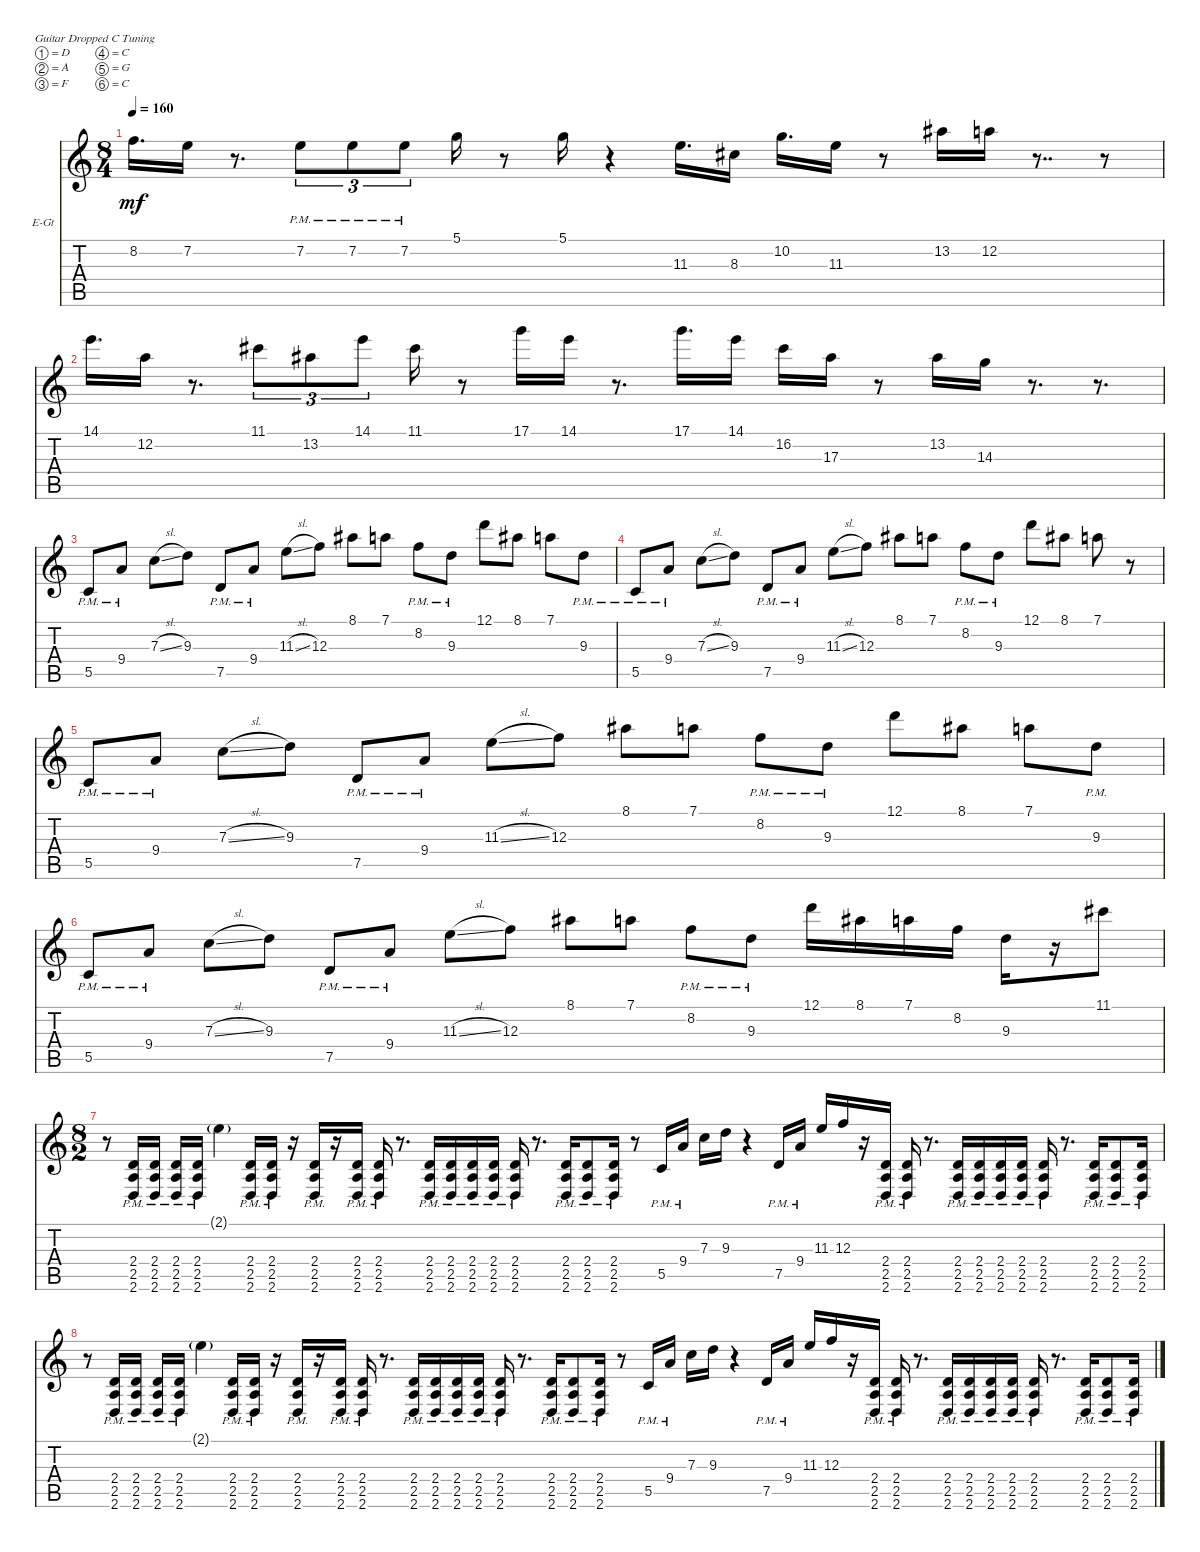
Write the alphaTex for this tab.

\defaultSystemsLayout 4
\bracketExtendMode nobrackets
\firstSystemTrackNameOrientation horizontal
\otherSystemsTrackNameOrientation horizontal
\track ("Gajic" "E-Gt") {instrument distortionguitar}
\staff {score tabs}
\tuning (D4 A3 F3 C3 G2 C2)
\ts (8 4)
\tempo 160
\clef g2
\ks c
8.2.16{d dy mf} 7.2.16 r.8{d} 7.2{pm}.8{tu (3 2)} 7.2{pm}.8{tu (3 2)} 7.2{pm}.8{tu (3 2)} 5.1.16 r.8 5.1.16 r.4 11.3.16{d} 8.3.16 10.2.16{d} 11.3.16 r.8 13.2.16 12.2.16 r.8{dd} r.8 |
14.1.16{d} 12.2.16 r.8{d} 11.1.8{tu (3 2)} 13.2.8{tu (3 2)} 14.1.8{tu (3 2)} 11.1.16 r.8 17.1.16 14.1.16 r.8{d} 17.1.16{d} 14.1.16 16.2.16 17.3.16 r.8 13.2.16 14.3.16 r.8{d} r.8{d} |
5.5{pm}.8 9.4{pm}.8 7.3{sl}.8 9.3.8 7.5{pm}.8 9.4{pm}.8 11.3{sl}.8 12.3.8 8.1.8 7.1.8 8.2{pm}.8 9.3{pm}.8 12.1.8 8.1.8 7.1.8 9.3{pm}.8 |
5.5{pm}.8 9.4{pm}.8 7.3{sl}.8 9.3.8 7.5{pm}.8 9.4{pm}.8 11.3{sl}.8 12.3.8 8.1.8 7.1.8 8.2{pm}.8 9.3{pm}.8 12.1.8 8.1.8 7.1.8 r.8 |
5.5{pm}.8 9.4{pm}.8 7.3{sl}.8 9.3.8 7.5{pm}.8 9.4{pm}.8 11.3{sl}.8 12.3.8 8.1.8 7.1.8 8.2{pm}.8 9.3{pm}.8 12.1.8 8.1.8 7.1.8 9.3{pm}.8 |
5.5{pm}.8 9.4{pm}.8 7.3{sl}.8 9.3.8 7.5{pm}.8 9.4{pm}.8 11.3{sl}.8 12.3.8 8.1.8 7.1.8 8.2{pm}.8 9.3{pm}.8 12.1.16 8.1.16 7.1.16 8.2.16 9.3.16 r.16 11.1.8 |
\ts (8 2)
r.8 (2.6{pm} 2.5{pm} 2.4{pm}).16 (2.6{pm} 2.4{pm} 2.5{pm}).16 (2.6{pm} 2.5{pm} 2.4{pm}).16 (2.6{pm} 2.4{pm} 2.5{pm}).16 2.1{g}.4 (2.6{pm} 2.5{pm} 2.4{pm}).16 (2.6{pm} 2.4{pm} 2.5{pm}).16 r.16 (2.6{pm} 2.5{pm} 2.4{pm}).16 r.16 (2.6{pm} 2.5{pm} 2.4{pm}).16 (2.6{pm} 2.4{pm} 2.5{pm}).16 r.8{d} (2.6{pm} 2.5{pm} 2.4{pm}).16 (2.6{pm} 2.4{pm} 2.5{pm}).16 (2.6{pm} 2.5{pm} 2.4{pm}).16 (2.6{pm} 2.4{pm} 2.5{pm}).16 (2.6{pm} 2.4{pm} 2.5{pm}).16 r.8{d} (2.6{pm} 2.5{pm} 2.4{pm}).16 (2.6{pm} 2.4{pm} 2.5{pm}).8 (2.6{pm} 2.5{pm} 2.4{pm}).16 r.8 5.5{pm}.16 9.4{pm}.16 7.3.16 9.3.16 r.4 7.5{pm}.16 9.4{pm}.16 11.3.16 12.3.16 r.16 (2.6{pm} 2.5{pm} 2.4{pm}).16 (2.6{pm} 2.4{pm} 2.5{pm}).16 r.8{d} (2.6{pm} 2.5{pm} 2.4{pm}).16 (2.6{pm} 2.4{pm} 2.5{pm}).16 (2.6{pm} 2.5{pm} 2.4{pm}).16 (2.6{pm} 2.4{pm} 2.5{pm}).16 (2.6{pm} 2.4{pm} 2.5{pm}).16 r.8{d} (2.6{pm} 2.5{pm} 2.4{pm}).16 (2.6{pm} 2.4{pm} 2.5{pm}).8 (2.6{pm} 2.5{pm} 2.4{pm}).16 |
r.8 (2.6{pm} 2.5{pm} 2.4{pm}).16 (2.6{pm} 2.4{pm} 2.5{pm}).16 (2.6{pm} 2.5{pm} 2.4{pm}).16 (2.6{pm} 2.4{pm} 2.5{pm}).16 2.1{g}.4 (2.6{pm} 2.5{pm} 2.4{pm}).16 (2.6{pm} 2.4{pm} 2.5{pm}).16 r.16 (2.6{pm} 2.5{pm} 2.4{pm}).16 r.16 (2.6{pm} 2.5{pm} 2.4{pm}).16 (2.6{pm} 2.4{pm} 2.5{pm}).16 r.8{d} (2.6{pm} 2.5{pm} 2.4{pm}).16 (2.6{pm} 2.4{pm} 2.5{pm}).16 (2.6{pm} 2.5{pm} 2.4{pm}).16 (2.6{pm} 2.4{pm} 2.5{pm}).16 (2.6{pm} 2.4{pm} 2.5{pm}).16 r.8{d} (2.6{pm} 2.5{pm} 2.4{pm}).16 (2.6{pm} 2.4{pm} 2.5{pm}).8 (2.6{pm} 2.5{pm} 2.4{pm}).16 r.8 5.5{pm}.16 9.4{pm}.16 7.3.16 9.3.16 r.4 7.5{pm}.16 9.4{pm}.16 11.3.16 12.3.16 r.16 (2.6{pm} 2.5{pm} 2.4{pm}).16 (2.6{pm} 2.4{pm} 2.5{pm}).16 r.8{d} (2.6{pm} 2.5{pm} 2.4{pm}).16 (2.6{pm} 2.4{pm} 2.5{pm}).16 (2.6{pm} 2.5{pm} 2.4{pm}).16 (2.6{pm} 2.4{pm} 2.5{pm}).16 (2.6{pm} 2.4{pm} 2.5{pm}).16 r.8{d} (2.6{pm} 2.5{pm} 2.4{pm}).16 (2.6{pm} 2.4{pm} 2.5{pm}).8 (2.6{pm} 2.5{pm} 2.4{pm}).16
